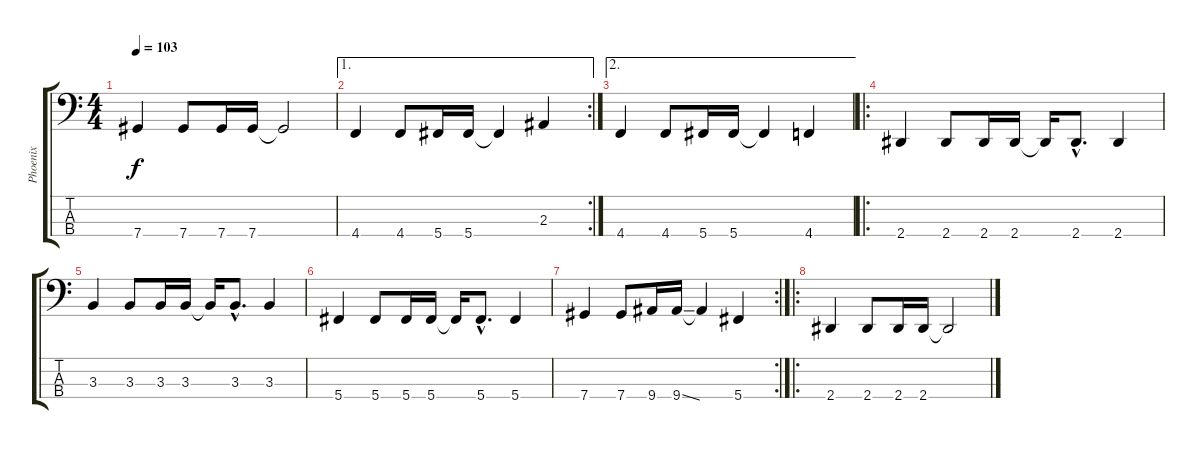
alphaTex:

\track ("Phoenix" "Phoenix") {instrument electricbasspick}
\staff {score tabs}
\tuning (Gb2 Db2 Ab1 Db1) {hide}
\ts (4 4)
\tempo 103
\clef f4
\ks c
7.4.4{dy f} 7.4.8 7.4.16 7.4.16 7.4{t}.2 |
\ae 1
\rc 2
4.4.4 4.4.8 5.4.16 5.4.16 5.4{t}.4 2.3.4 |
\ae 2
4.4.4 4.4.8 5.4.16 5.4.16 5.4{t}.4 4.4.4 |
\ro
2.4.4 2.4.8 2.4.16 2.4.16 2.4{t}.16 2.4{hac}.8{d} 2.4.4 |
3.3.4 3.3.8 3.3.16 3.3.16 3.3{t}.16 3.3{hac}.8{d} 3.3.4 |
5.4.4 5.4.8 5.4.16 5.4.16 5.4{t}.16 5.4{hac}.8{d} 5.4.4 |
\rc 2
7.4.4 7.4.8 9.4.16 9.4{ss}.16 9.4{t}.4 5.4.4 |
\ro
2.4.4 2.4.8 2.4.16 2.4.16 2.4{t}.2
